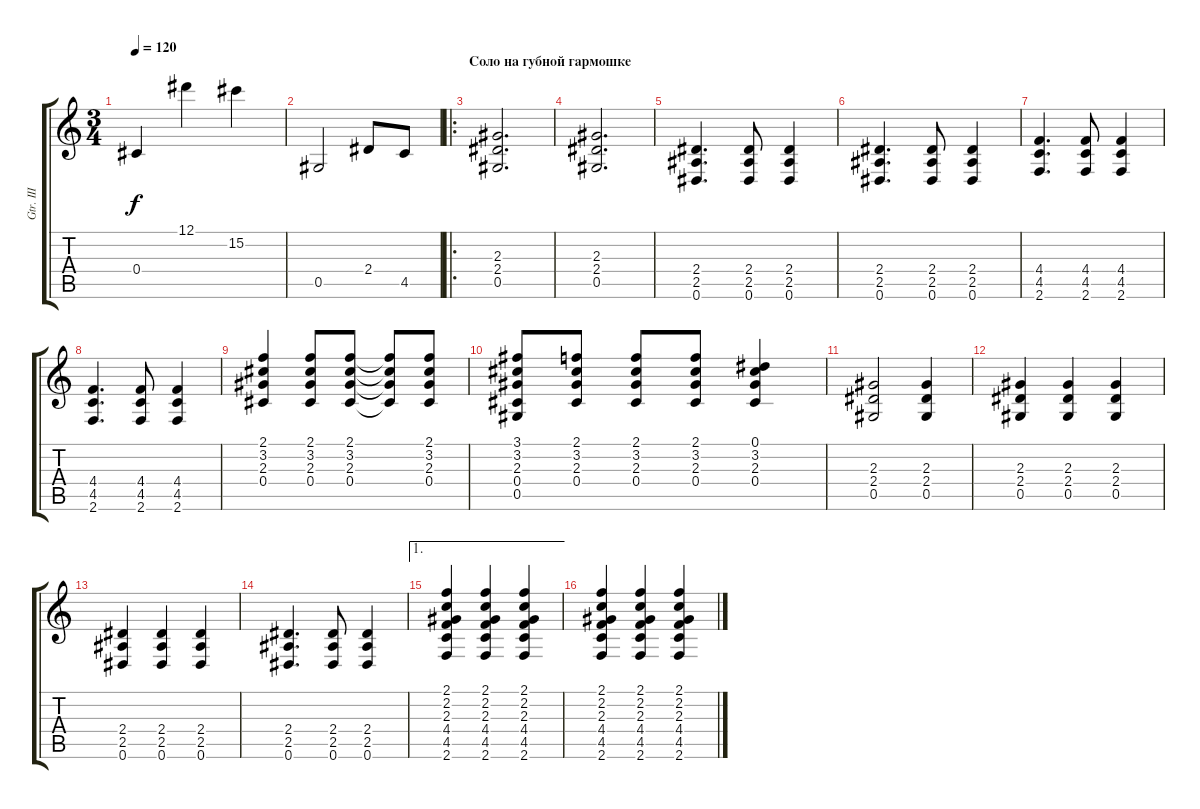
\track ("Gtr. III" "Gtr. III") {instrument acousticguitarsteel}
\staff {score tabs}
\tuning (Eb4 Bb3 Gb3 Db3 Ab2 Eb2) {hide}
\ts (3 4)
\tempo 120
\clef g2
\ks c
0.4.4{dy f} 12.1.4 15.2.4 |
0.5.2 2.4.8 4.5.8 |
\ro
\section ("" "Соло на губной гармошке")
(2.3 2.4 0.5).2{d} |
(2.3 2.4 0.5).2{d} |
(2.4 2.5 0.6).4{d} (2.4 2.5 0.6).8 (2.4 2.5 0.6).4 |
(2.4 2.5 0.6).4{d} (2.4 2.5 0.6).8 (2.4 2.5 0.6).4 |
(4.4 4.5 2.6).4{d} (4.4 4.5 2.6).8 (4.4 4.5 2.6).4 |
(4.4 4.5 2.6).4{d} (4.4 4.5 2.6).8 (4.4 4.5 2.6).4 |
(2.1 3.2 2.3 0.4).4 (2.1 3.2 2.3 0.4).8 (2.1 3.2 2.3 0.4).8 (2.1{t} 3.2{t} 2.3{t} 0.4{t}).8 (2.1 3.2 2.3 0.4).8 |
(3.1 3.2 2.3 0.4 0.5).8 (2.1 3.2 2.3 0.4).8 (2.1 3.2 2.3 0.4).8 (2.1 3.2 2.3 0.4).8 (0.1 3.2 2.3 0.4).4 |
(2.3 2.4 0.5).2 (2.3 2.4 0.5).4 |
(2.3 2.4 0.5).4 (2.3 2.4 0.5).4 (2.3 2.4 0.5).4 |
(2.4 2.5 0.6).4 (2.4 2.5 0.6).4 (2.4 2.5 0.6).4 |
(2.4 2.5 0.6).4{d} (2.4 2.5 0.6).8 (2.4 2.5 0.6).4 |
\ae 1
(2.1 2.2 2.3 4.4 4.5 2.6).4 (2.1 2.2 2.3 4.4 4.5 2.6).4 (2.1 2.2 2.3 4.4 4.5 2.6).4 |
(2.1 2.2 2.3 4.4 4.5 2.6).4 (2.1 2.2 2.3 4.4 4.5 2.6).4 (2.1 2.2 2.3 4.4 4.5 2.6).4
